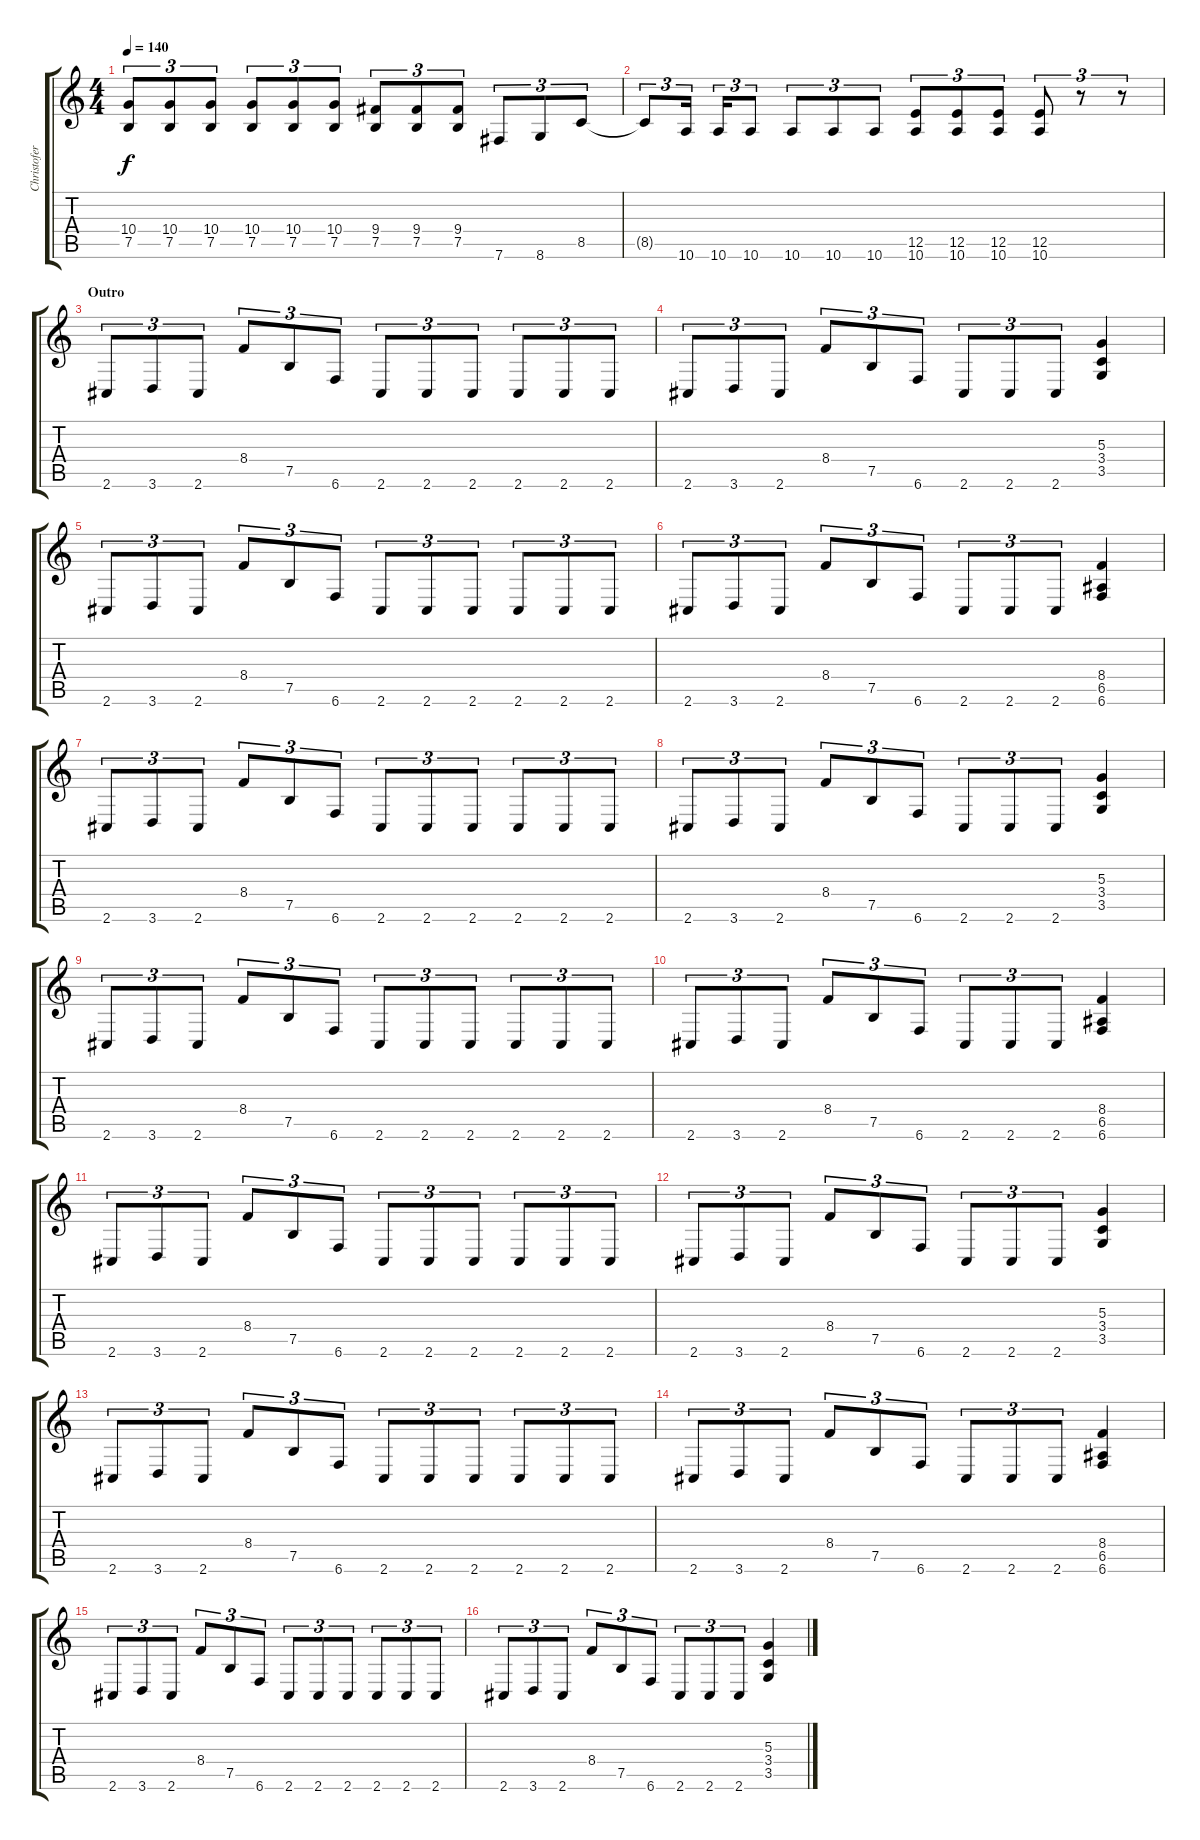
\track ("Christofer" "Christofer") {instrument distortionguitar}
\staff {score tabs}
\tuning (B3 Gb3 D3 A2 E2 B1) {hide}
\ts (4 4)
\tempo 140
\clef g2
\ks c
(10.4 7.5).8{tu (3 2) dy f} (10.4 7.5).8{tu (3 2)} (10.4 7.5).8{tu (3 2)} (10.4 7.5).8{tu (3 2)} (10.4 7.5).8{tu (3 2)} (10.4 7.5).8{tu (3 2)} (9.4 7.5).8{tu (3 2)} (9.4 7.5).8{tu (3 2)} (9.4 7.5).8{tu (3 2)} 7.6.8{tu (3 2)} 8.6.8{tu (3 2)} 8.5.8{tu (3 2)} |
8.5{t}.8{tu (3 2)} 10.6.16{tu (3 2)} 10.6.16{tu (3 2)} 10.6.8{tu (3 2)} 10.6.8{tu (3 2)} 10.6.8{tu (3 2)} 10.6.8{tu (3 2)} (12.5 10.6).8{tu (3 2)} (12.5 10.6).8{tu (3 2)} (12.5 10.6).8{tu (3 2)} (12.5 10.6).8{tu (3 2)} r.8{tu (3 2)} r.8{tu (3 2)} |
\section ("" "Outro")
2.6.8{tu (3 2)} 3.6.8{tu (3 2)} 2.6.8{tu (3 2)} 8.4.8{tu (3 2)} 7.5.8{tu (3 2)} 6.6.8{tu (3 2)} 2.6.8{tu (3 2)} 2.6.8{tu (3 2)} 2.6.8{tu (3 2)} 2.6.8{tu (3 2)} 2.6.8{tu (3 2)} 2.6.8{tu (3 2)} |
2.6.8{tu (3 2)} 3.6.8{tu (3 2)} 2.6.8{tu (3 2)} 8.4.8{tu (3 2)} 7.5.8{tu (3 2)} 6.6.8{tu (3 2)} 2.6.8{tu (3 2)} 2.6.8{tu (3 2)} 2.6.8{tu (3 2)} (5.3 3.4 3.5).4 |
2.6.8{tu (3 2)} 3.6.8{tu (3 2)} 2.6.8{tu (3 2)} 8.4.8{tu (3 2)} 7.5.8{tu (3 2)} 6.6.8{tu (3 2)} 2.6.8{tu (3 2)} 2.6.8{tu (3 2)} 2.6.8{tu (3 2)} 2.6.8{tu (3 2)} 2.6.8{tu (3 2)} 2.6.8{tu (3 2)} |
2.6.8{tu (3 2)} 3.6.8{tu (3 2)} 2.6.8{tu (3 2)} 8.4.8{tu (3 2)} 7.5.8{tu (3 2)} 6.6.8{tu (3 2)} 2.6.8{tu (3 2)} 2.6.8{tu (3 2)} 2.6.8{tu (3 2)} (8.4 6.5 6.6).4 |
2.6.8{tu (3 2)} 3.6.8{tu (3 2)} 2.6.8{tu (3 2)} 8.4.8{tu (3 2)} 7.5.8{tu (3 2)} 6.6.8{tu (3 2)} 2.6.8{tu (3 2)} 2.6.8{tu (3 2)} 2.6.8{tu (3 2)} 2.6.8{tu (3 2)} 2.6.8{tu (3 2)} 2.6.8{tu (3 2)} |
2.6.8{tu (3 2)} 3.6.8{tu (3 2)} 2.6.8{tu (3 2)} 8.4.8{tu (3 2)} 7.5.8{tu (3 2)} 6.6.8{tu (3 2)} 2.6.8{tu (3 2)} 2.6.8{tu (3 2)} 2.6.8{tu (3 2)} (5.3 3.4 3.5).4 |
2.6.8{tu (3 2)} 3.6.8{tu (3 2)} 2.6.8{tu (3 2)} 8.4.8{tu (3 2)} 7.5.8{tu (3 2)} 6.6.8{tu (3 2)} 2.6.8{tu (3 2)} 2.6.8{tu (3 2)} 2.6.8{tu (3 2)} 2.6.8{tu (3 2)} 2.6.8{tu (3 2)} 2.6.8{tu (3 2)} |
2.6.8{tu (3 2)} 3.6.8{tu (3 2)} 2.6.8{tu (3 2)} 8.4.8{tu (3 2)} 7.5.8{tu (3 2)} 6.6.8{tu (3 2)} 2.6.8{tu (3 2)} 2.6.8{tu (3 2)} 2.6.8{tu (3 2)} (8.4 6.5 6.6).4 |
2.6.8{tu (3 2)} 3.6.8{tu (3 2)} 2.6.8{tu (3 2)} 8.4.8{tu (3 2)} 7.5.8{tu (3 2)} 6.6.8{tu (3 2)} 2.6.8{tu (3 2)} 2.6.8{tu (3 2)} 2.6.8{tu (3 2)} 2.6.8{tu (3 2)} 2.6.8{tu (3 2)} 2.6.8{tu (3 2)} |
2.6.8{tu (3 2)} 3.6.8{tu (3 2)} 2.6.8{tu (3 2)} 8.4.8{tu (3 2)} 7.5.8{tu (3 2)} 6.6.8{tu (3 2)} 2.6.8{tu (3 2)} 2.6.8{tu (3 2)} 2.6.8{tu (3 2)} (5.3 3.4 3.5).4 |
2.6.8{tu (3 2)} 3.6.8{tu (3 2)} 2.6.8{tu (3 2)} 8.4.8{tu (3 2)} 7.5.8{tu (3 2)} 6.6.8{tu (3 2)} 2.6.8{tu (3 2)} 2.6.8{tu (3 2)} 2.6.8{tu (3 2)} 2.6.8{tu (3 2)} 2.6.8{tu (3 2)} 2.6.8{tu (3 2)} |
2.6.8{tu (3 2)} 3.6.8{tu (3 2)} 2.6.8{tu (3 2)} 8.4.8{tu (3 2)} 7.5.8{tu (3 2)} 6.6.8{tu (3 2)} 2.6.8{tu (3 2)} 2.6.8{tu (3 2)} 2.6.8{tu (3 2)} (8.4 6.5 6.6).4 |
2.6.8{tu (3 2)} 3.6.8{tu (3 2)} 2.6.8{tu (3 2)} 8.4.8{tu (3 2)} 7.5.8{tu (3 2)} 6.6.8{tu (3 2)} 2.6.8{tu (3 2)} 2.6.8{tu (3 2)} 2.6.8{tu (3 2)} 2.6.8{tu (3 2)} 2.6.8{tu (3 2)} 2.6.8{tu (3 2)} |
2.6.8{tu (3 2)} 3.6.8{tu (3 2)} 2.6.8{tu (3 2)} 8.4.8{tu (3 2)} 7.5.8{tu (3 2)} 6.6.8{tu (3 2)} 2.6.8{tu (3 2)} 2.6.8{tu (3 2)} 2.6.8{tu (3 2)} (5.3 3.4 3.5).4
